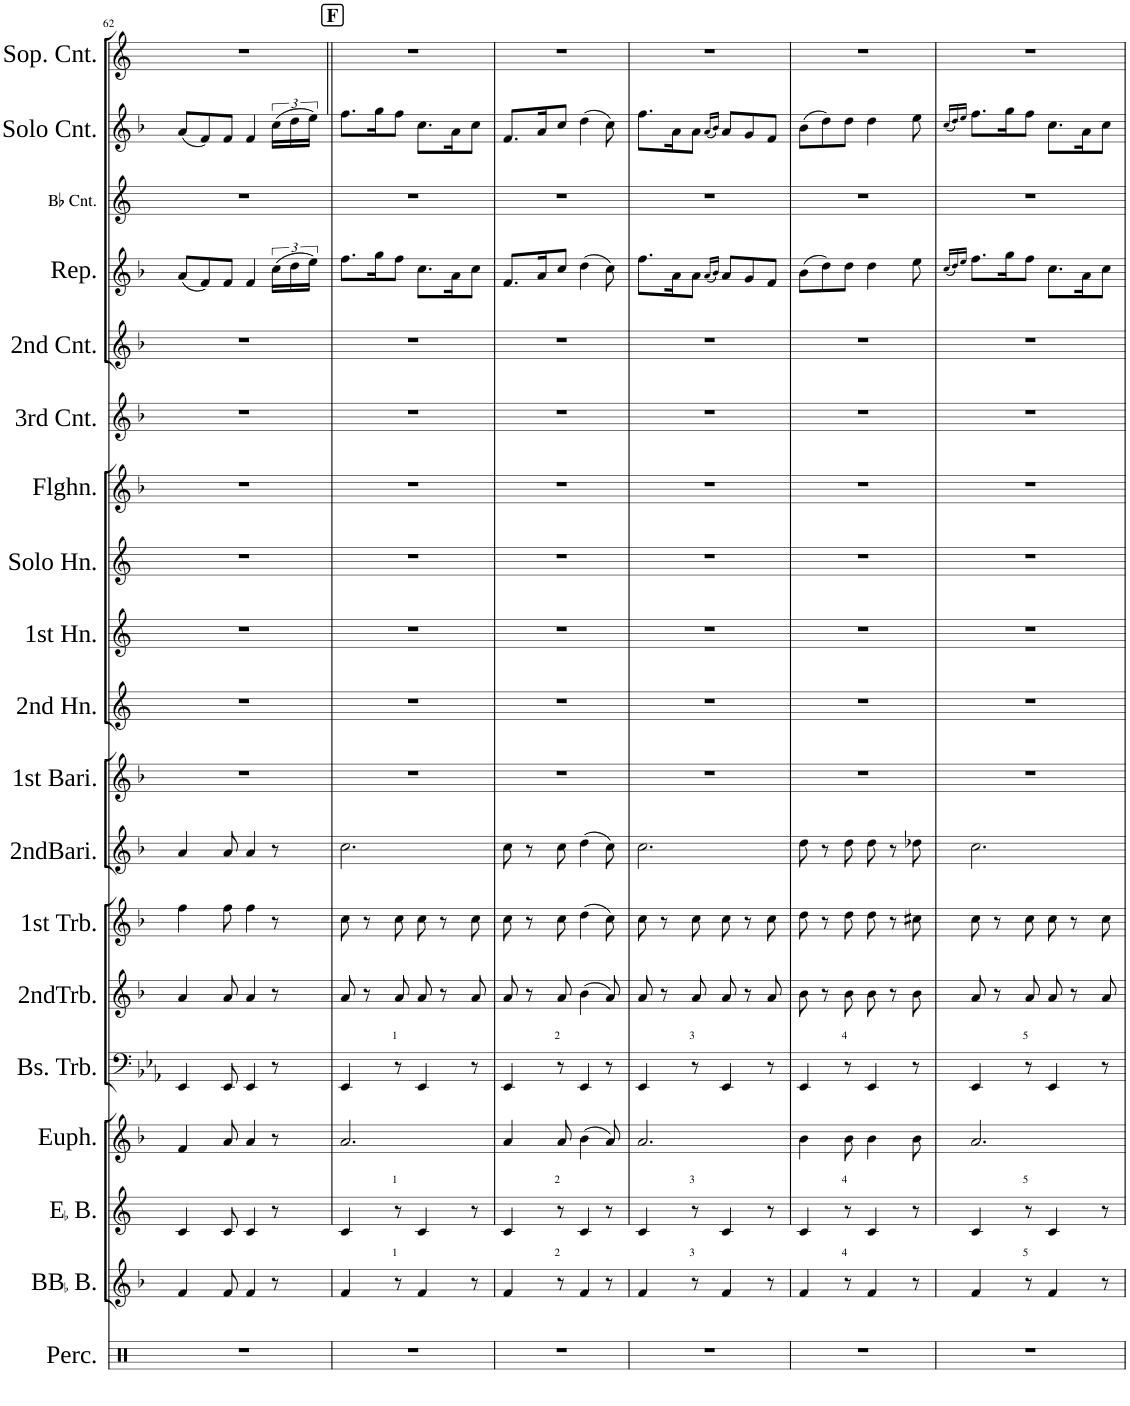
**kern	**kern	**kern	**kern	**kern	**kern	**kern	**kern	**kern	**kern	**kern	**kern	**kern	**kern	**kern	**kern	**kern	**kern	**kern
*part19	*part18	*part17	*part16	*part15	*part14	*part13	*part12	*part11	*part10	*part9	*part8	*part7	*part6	*part5	*part4	*part3	*part2	*part1
*staff19	*staff18	*staff17	*staff16	*staff15	*staff14	*staff13	*staff12	*staff11	*staff10	*staff9	*staff8	*staff7	*staff6	*staff5	*staff4	*staff3	*staff2	*staff1
*I"Percussion	*I"BBaccidentalFlat Bass	*I"EaccidentalFlat Bass	*I"Euphonium	*I"Bass Trombone	*I"2nd Trombone	*I"1st Trombone	*I"2nd Baritone	*I"1st Baritone	*I"2nd Horn	*I"1st Horn	*I"Solo Horn	*I"Flugel Horn	*I"3rd Cornet	*I"2nd Cornet	*I"Repiano	*I"Bb Cornet	*I"Solo Cornet	*I"Soprano Cornet
*I'Perc.	*I'BBaccidentalFlat B.	*I'EaccidentalFlat B.	*I'Euph.	*I'Bs. Trb.	*I'2ndTrb.	*I'1st Trb.	*I'2ndBari.	*I'1st Bari.	*I'2nd Hn.	*I'1st Hn.	*I'Solo Hn.	*I'Flghn.	*I'3rd Cnt.	*I'2nd Cnt.	*I'Rep.	*I'Bb Cnt.	*I'Solo Cnt.	*I'Sop. Cnt.
!!LO:PB:g=z
*clefX	*clefG2	*clefG2	*clefG2	*clefF4	*clefG2	*clefG2	*clefG2	*clefG2	*clefG2	*clefG2	*clefG2	*clefG2	*clefG2	*clefG2	*clefG2	*clefG2	*clefG2	*clefG2
*	*Trd15c26	*Trd12c21	*Trd8c14	*	*Trd8c14	*Trd8c14	*Trd8c14	*Trd8c14	*Trd5c9	*Trd5c9	*Trd5c9	*Trd1c2	*Trd1c2	*Trd1c2	*Trd1c2	*Trd1c2	*Trd1c2	*Trd-2c-3
*k[]	*k[b-]	*k[]	*k[b-]	*k[b-e-a-]	*k[b-]	*k[b-]	*k[b-]	*k[b-]	*k[]	*k[]	*k[]	*k[b-]	*k[b-]	*k[b-]	*k[b-]	*k[]	*k[b-]	*k[]
*M6/8	*M6/8	*M6/8	*M6/8	*M6/8	*M6/8	*M6/8	*M6/8	*M6/8	*M6/8	*M6/8	*M6/8	*M6/8	*M6/8	*M6/8	*M6/8	*M6/8	*M6/8	*M6/8
=62	=62	=62	=62	=62	=62	=62	=62	=62	=62	=62	=62	=62	=62	=62	=62	=62	=62	=62
2.r	4f/	4c/	4f/	4EE-/	4a/	4ff\	4a/	2.r	2.r	2.r	2.r	2.r	2.r	2.r	(8a/L	2.r	(8a/L	2.r
.	.	.	.	.	.	.	.	.	.	.	.	.	.	.	8f/)	.	8f/)	.
.	8f/	8c/	8a/	8EE-/	8a/	8ff\	8a/	.	.	.	.	.	.	.	8f/J	.	8f/J	.
.	4f/	4c/	4a/	4EE-/	4a/	4ff\	4a/	.	.	.	.	.	.	.	4f/	.	4f/	.
.	8r	8r	8r	8r	8r	8r	8r	.	.	.	.	.	.	.	(24cc\LL	.	(24cc\LL	.
.	.	.	.	.	.	.	.	.	.	.	.	.	.	.	24dd\	.	24dd\	.
.	.	.	.	.	.	.	.	.	.	.	.	.	.	.	24ee\JJ)	.	24ee\JJ)	.
!!LO:REH:place=s1:a:B:cj:fs=14:t=F
=63||	=63||	=63||	=63||	=63||	=63||	=63||	=63||	=63||	=63||	=63||	=63||	=63||	=63||	=63||	=63||	=63||	=63||	=63||
2.r	4f/	4c/	2.a/	4EE-/	8a/	8cc\	2.cc\	2.r	2.r	2.r	2.r	2.r	2.r	2.r	8.ff\L	2.r	8.ff\L	2.r
.	.	.	.	.	8r	8r	.	.	.	.	.	.	.	.	.	.	.	.
.	.	.	.	.	.	.	.	.	.	.	.	.	.	.	16gg\K	.	16gg\K	.
!	!	!	!	!LO:TX:a:t=1	!	!	!	!	!	!	!	!	!	!	!	!	!	!
!	!	!LO:TX:a:t=1	!	!	!	!	!	!	!	!	!	!	!	!	!	!	!	!
!	!LO:TX:a:t=1	!	!	!	!	!	!	!	!	!	!	!	!	!	!	!	!	!
.	8r	8r	.	8r	8a/	8cc\	.	.	.	.	.	.	.	.	8ff\J	.	8ff\J	.
.	4f/	4c/	.	4EE-/	8a/	8cc\	.	.	.	.	.	.	.	.	8.cc\L	.	8.cc\L	.
.	.	.	.	.	8r	8r	.	.	.	.	.	.	.	.	.	.	.	.
.	.	.	.	.	.	.	.	.	.	.	.	.	.	.	16a\K	.	16a\K	.
.	8r	8r	.	8r	8a/	8cc\	.	.	.	.	.	.	.	.	8cc\J	.	8cc\J	.
=64	=64	=64	=64	=64	=64	=64	=64	=64	=64	=64	=64	=64	=64	=64	=64	=64	=64	=64
2.r	4f/	4c/	4a/	4EE-/	8a/	8cc\	8cc\	2.r	2.r	2.r	2.r	2.r	2.r	2.r	8.f/L	2.r	8.f/L	2.r
.	.	.	.	.	8r	8r	8r	.	.	.	.	.	.	.	.	.	.	.
.	.	.	.	.	.	.	.	.	.	.	.	.	.	.	16a/K	.	16a/K	.
!	!	!	!	!LO:TX:a:t=2	!	!	!	!	!	!	!	!	!	!	!	!	!	!
!	!	!LO:TX:a:t=2	!	!	!	!	!	!	!	!	!	!	!	!	!	!	!	!
!	!LO:TX:a:t=2	!	!	!	!	!	!	!	!	!	!	!	!	!	!	!	!	!
.	8r	8r	8a/	8r	8a/	8cc\	8cc\	.	.	.	.	.	.	.	8cc/J	.	8cc/J	.
.	4f/	4c/	(4b-\	4EE-/	(4b-\	(4dd\	(4dd\	.	.	.	.	.	.	.	(4dd\	.	(4dd\	.
.	8r	8r	8a/)	8r	8a/)	8cc\)	8cc\)	.	.	.	.	.	.	.	8cc\)	.	8cc\)	.
=65	=65	=65	=65	=65	=65	=65	=65	=65	=65	=65	=65	=65	=65	=65	=65	=65	=65	=65
2.r	4f/	4c/	2.a/	4EE-/	8a/	8cc\	2.cc\	2.r	2.r	2.r	2.r	2.r	2.r	2.r	8.ff\L	2.r	8.ff\L	2.r
.	.	.	.	.	8r	8r	.	.	.	.	.	.	.	.	.	.	.	.
.	.	.	.	.	.	.	.	.	.	.	.	.	.	.	16a\K	.	16a\K	.
!	!	!	!	!LO:TX:a:t=3	!	!	!	!	!	!	!	!	!	!	!	!	!	!
!	!	!LO:TX:a:t=3	!	!	!	!	!	!	!	!	!	!	!	!	!	!	!	!
!	!LO:TX:a:t=3	!	!	!	!	!	!	!	!	!	!	!	!	!	!	!	!	!
.	8r	8r	.	8r	8a/	8cc\	.	.	.	.	.	.	.	.	8a\J	.	8a\J	.
.	.	.	.	.	.	.	.	.	.	.	.	.	.	.	(16qa/LL	.	(16qa/LL	.
.	.	.	.	.	.	.	.	.	.	.	.	.	.	.	16qb-/JJ)	.	16qb-/JJ)	.
.	4f/	4c/	.	4EE-/	8a/	8cc\	.	.	.	.	.	.	.	.	8a/L	.	8a/L	.
.	.	.	.	.	8r	8r	.	.	.	.	.	.	.	.	8g/	.	8g/	.
.	8r	8r	.	8r	8a/	8cc\	.	.	.	.	.	.	.	.	8f/J	.	8f/J	.
=66	=66	=66	=66	=66	=66	=66	=66	=66	=66	=66	=66	=66	=66	=66	=66	=66	=66	=66
2.r	4f/	4c/	4b-\	4EE-/	8b-\	8dd\	8dd\	2.r	2.r	2.r	2.r	2.r	2.r	2.r	(8b-\L	2.r	(8b-\L	2.r
.	.	.	.	.	8r	8r	8r	.	.	.	.	.	.	.	8dd\)	.	8dd\)	.
!	!	!	!	!LO:TX:a:t=4	!	!	!	!	!	!	!	!	!	!	!	!	!	!
!	!	!LO:TX:a:t=4	!	!	!	!	!	!	!	!	!	!	!	!	!	!	!	!
!	!LO:TX:a:t=4	!	!	!	!	!	!	!	!	!	!	!	!	!	!	!	!	!
.	8r	8r	8b-\	8r	8b-\	8dd\	8dd\	.	.	.	.	.	.	.	8dd\J	.	8dd\J	.
.	4f/	4c/	4b-\	4EE-/	8b-\	8dd\	8dd\	.	.	.	.	.	.	.	4dd\	.	4dd\	.
.	.	.	.	.	8r	8r	8r	.	.	.	.	.	.	.	.	.	.	.
.	8r	8r	8b-\	8r	8b-\	8cc#X\	8dd-X\	.	.	.	.	.	.	.	8ee\	.	8ee\	.
=67	=67	=67	=67	=67	=67	=67	=67	=67	=67	=67	=67	=67	=67	=67	=67	=67	=67	=67
.	.	.	.	.	.	.	.	.	.	.	.	.	.	.	(16qcc/LL	.	(16qcc/LL	.
.	.	.	.	.	.	.	.	.	.	.	.	.	.	.	16qdd/)	.	16qdd/)	.
.	.	.	.	.	.	.	.	.	.	.	.	.	.	.	16qee/JJ	.	16qee/JJ	.
2.r	4f/	4c/	2.a/	4EE-/	8a/	8cc\	2.cc\	2.r	2.r	2.r	2.r	2.r	2.r	2.r	8.ff\L	2.r	8.ff\L	2.r
.	.	.	.	.	8r	8r	.	.	.	.	.	.	.	.	.	.	.	.
.	.	.	.	.	.	.	.	.	.	.	.	.	.	.	16gg\K	.	16gg\K	.
!	!	!	!	!LO:TX:a:t=5	!	!	!	!	!	!	!	!	!	!	!	!	!	!
!	!	!LO:TX:a:t=5	!	!	!	!	!	!	!	!	!	!	!	!	!	!	!	!
!	!LO:TX:a:t=5	!	!	!	!	!	!	!	!	!	!	!	!	!	!	!	!	!
.	8r	8r	.	8r	8a/	8cc\	.	.	.	.	.	.	.	.	8ff\J	.	8ff\J	.
.	4f/	4c/	.	4EE-/	8a/	8cc\	.	.	.	.	.	.	.	.	8.cc\L	.	8.cc\L	.
.	.	.	.	.	8r	8r	.	.	.	.	.	.	.	.	.	.	.	.
.	.	.	.	.	.	.	.	.	.	.	.	.	.	.	16a\K	.	16a\K	.
.	8r	8r	.	8r	8a/	8cc\	.	.	.	.	.	.	.	.	8cc\J	.	8cc\J	.
=	=	=	=	=	=	=	=	=	=	=	=	=	=	=	=	=	=	=
*-	*-	*-	*-	*-	*-	*-	*-	*-	*-	*-	*-	*-	*-	*-	*-	*-	*-	*-
